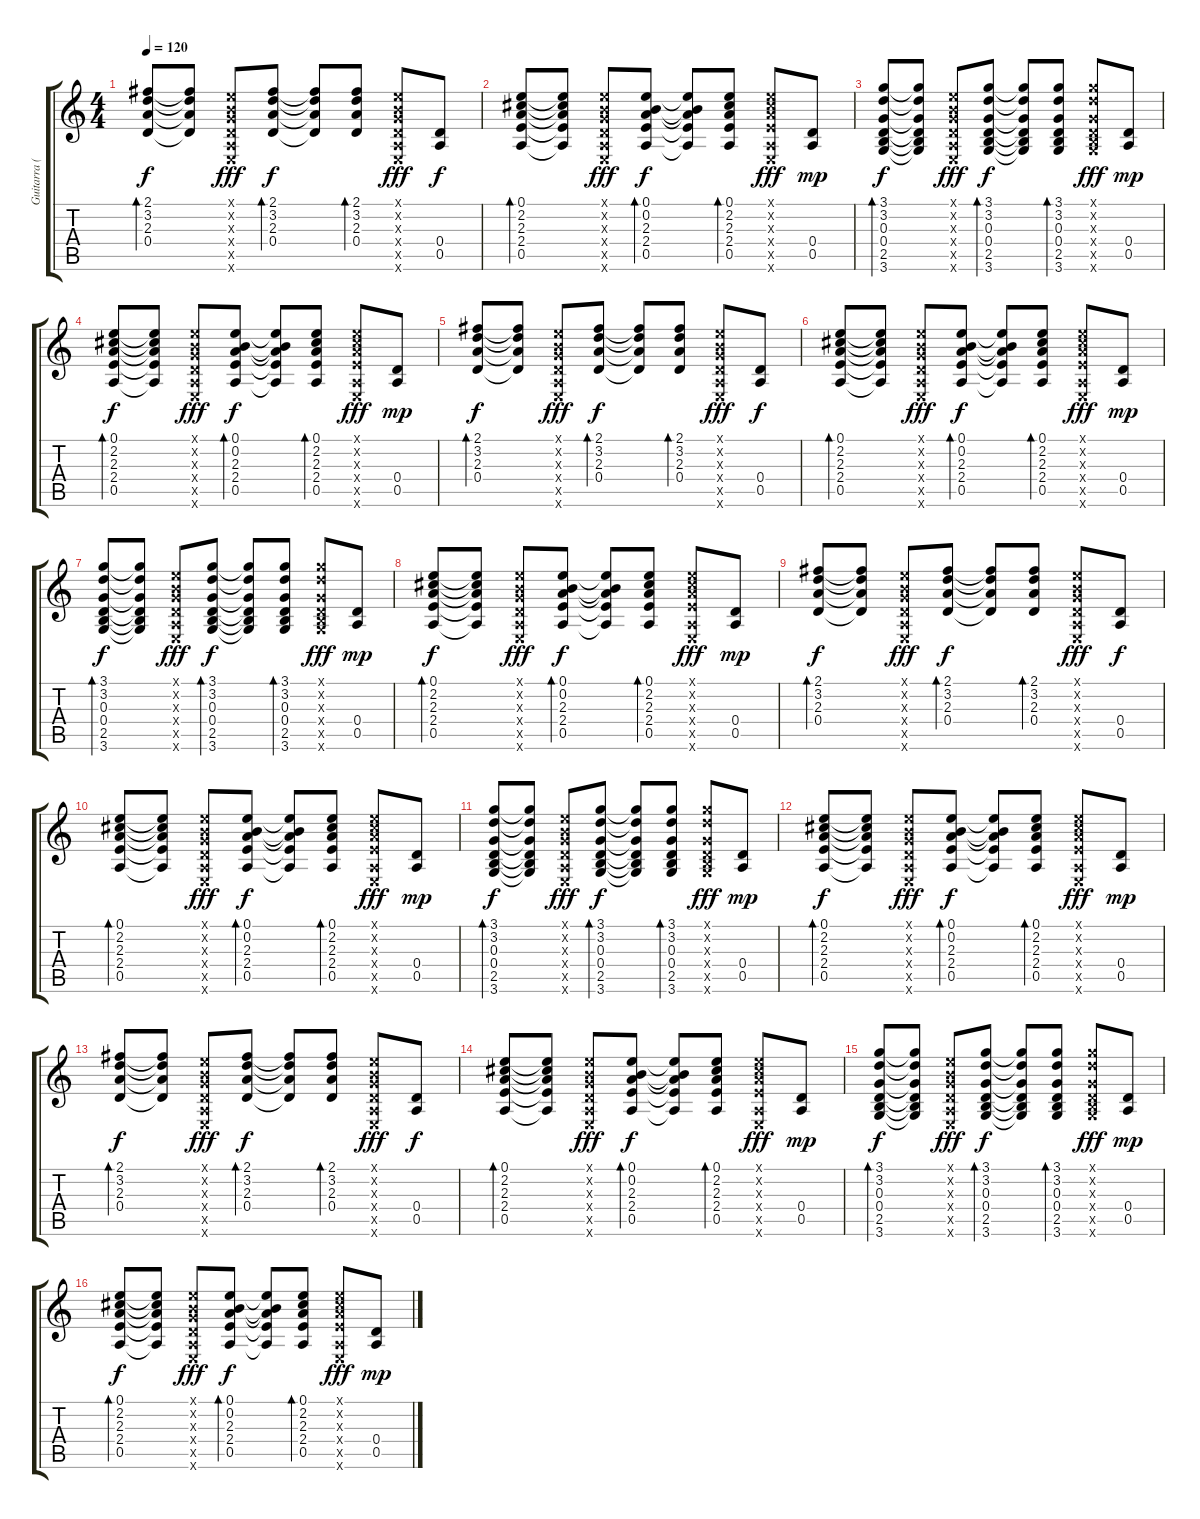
\track ("Guitarra (Studio)" "Guitarra (") {instrument overdrivenguitar}
\staff {score tabs}
\tuning (E4 B3 G3 D3 A2 E2) {hide}
\ts (4 4)
\tempo 120
\clef g2
\ks c
(2.1 3.2 2.3 0.4).8{bd 60 dy f instrument overdrivenguitar} (2.1{t} 3.2{t} 2.3{t} 0.4{t}).8 (0.1{x} 0.2{x} 0.3{x} 0.4{x} 0.5{x} 0.6{x}).8{dy fff} (2.1 3.2 2.3 0.4).8{bd 60 dy f} (2.1{t} 3.2{t} 2.3{t} 0.4{t}).8 (2.1 3.2 2.3 0.4).8{bd 60} (0.1{x} 0.2{x} 0.3{x} 0.4{x} 0.5{x} 0.6{x}).8{dy fff} (0.4 0.5).8{dy f} |
(0.1 2.2 2.3 2.4 0.5).8{bd 60} (0.1{t} 2.2{t} 2.3{t} 2.4{t} 0.5{t}).8 (0.1{x} 0.2{x} 0.3{x} 0.4{x} 0.5{x} 0.6{x}).8{dy fff} (0.1 0.2 2.3 2.4 0.5).8{bd 60 dy f} (0.1{t} 0.2{t} 2.3{t} 2.4{t} 0.5{t}).8 (0.1 2.2 2.3 2.4 0.5).8{bd 60} (0.1{x} 2.2{x} 2.3{x} 2.4{x} 0.5{x} 0.6{x}).8{dy fff} (0.4 0.5).8{dy mp} |
(3.1 3.2 0.3 0.4 2.5 3.6).8{bd 60 dy f} (3.1{t} 3.2{t} 0.3{t} 0.4{t} 2.5{t} 3.6{t}).8 (0.1{x} 0.2{x} 0.3{x} 0.4{x} 0.5{x} 0.6{x}).8{dy fff} (3.1 3.2 0.3 0.4 2.5 3.6).8{bd 60 dy f} (3.1{t} 3.2{t} 0.3{t} 0.4{t} 2.5{t} 3.6{t}).8 (3.1 3.2 0.3 0.4 2.5 3.6).8{bd 60} (3.1{x} 3.2{x} 0.3{x} 0.4{x} 2.5{x} 3.6{x}).8{dy fff} (0.4 0.5).8{dy mp} |
(0.1 2.2 2.3 2.4 0.5).8{bd 60 dy f} (0.1{t} 2.2{t} 2.3{t} 2.4{t} 0.5{t}).8 (0.1{x} 0.2{x} 0.3{x} 0.4{x} 0.5{x} 0.6{x}).8{dy fff} (0.1 0.2 2.3 2.4 0.5).8{bd 60 dy f} (0.1{t} 0.2{t} 2.3{t} 2.4{t} 0.5{t}).8 (0.1 2.2 2.3 2.4 0.5).8{bd 60} (0.1{x} 2.2{x} 2.3{x} 2.4{x} 0.5{x} 0.6{x}).8{dy fff} (0.4 0.5).8{dy mp} |
(2.1 3.2 2.3 0.4).8{bd 60 dy f} (2.1{t} 3.2{t} 2.3{t} 0.4{t}).8 (0.1{x} 0.2{x} 0.3{x} 0.4{x} 0.5{x} 0.6{x}).8{dy fff} (2.1 3.2 2.3 0.4).8{bd 60 dy f} (2.1{t} 3.2{t} 2.3{t} 0.4{t}).8 (2.1 3.2 2.3 0.4).8{bd 60} (0.1{x} 0.2{x} 0.3{x} 0.4{x} 0.5{x} 0.6{x}).8{dy fff} (0.4 0.5).8{dy f} |
(0.1 2.2 2.3 2.4 0.5).8{bd 60} (0.1{t} 2.2{t} 2.3{t} 2.4{t} 0.5{t}).8 (0.1{x} 0.2{x} 0.3{x} 0.4{x} 0.5{x} 0.6{x}).8{dy fff} (0.1 0.2 2.3 2.4 0.5).8{bd 60 dy f} (0.1{t} 0.2{t} 2.3{t} 2.4{t} 0.5{t}).8 (0.1 2.2 2.3 2.4 0.5).8{bd 60} (0.1{x} 2.2{x} 2.3{x} 2.4{x} 0.5{x} 0.6{x}).8{dy fff} (0.4 0.5).8{dy mp} |
(3.1 3.2 0.3 0.4 2.5 3.6).8{bd 60 dy f} (3.1{t} 3.2{t} 0.3{t} 0.4{t} 2.5{t} 3.6{t}).8 (0.1{x} 0.2{x} 0.3{x} 0.4{x} 0.5{x} 0.6{x}).8{dy fff} (3.1 3.2 0.3 0.4 2.5 3.6).8{bd 60 dy f} (3.1{t} 3.2{t} 0.3{t} 0.4{t} 2.5{t} 3.6{t}).8 (3.1 3.2 0.3 0.4 2.5 3.6).8{bd 60} (3.1{x} 3.2{x} 0.3{x} 0.4{x} 2.5{x} 3.6{x}).8{dy fff} (0.4 0.5).8{dy mp} |
(0.1 2.2 2.3 2.4 0.5).8{bd 60 dy f} (0.1{t} 2.2{t} 2.3{t} 2.4{t} 0.5{t}).8 (0.1{x} 0.2{x} 0.3{x} 0.4{x} 0.5{x} 0.6{x}).8{dy fff} (0.1 0.2 2.3 2.4 0.5).8{bd 60 dy f} (0.1{t} 0.2{t} 2.3{t} 2.4{t} 0.5{t}).8 (0.1 2.2 2.3 2.4 0.5).8{bd 60} (0.1{x} 2.2{x} 2.3{x} 2.4{x} 0.5{x} 0.6{x}).8{dy fff} (0.4 0.5).8{dy mp} |
(2.1 3.2 2.3 0.4).8{bd 60 dy f} (2.1{t} 3.2{t} 2.3{t} 0.4{t}).8 (0.1{x} 0.2{x} 0.3{x} 0.4{x} 0.5{x} 0.6{x}).8{dy fff} (2.1 3.2 2.3 0.4).8{bd 60 dy f} (2.1{t} 3.2{t} 2.3{t} 0.4{t}).8 (2.1 3.2 2.3 0.4).8{bd 60} (0.1{x} 0.2{x} 0.3{x} 0.4{x} 0.5{x} 0.6{x}).8{dy fff} (0.4 0.5).8{dy f} |
(0.1 2.2 2.3 2.4 0.5).8{bd 60} (0.1{t} 2.2{t} 2.3{t} 2.4{t} 0.5{t}).8 (0.1{x} 0.2{x} 0.3{x} 0.4{x} 0.5{x} 0.6{x}).8{dy fff} (0.1 0.2 2.3 2.4 0.5).8{bd 60 dy f} (0.1{t} 0.2{t} 2.3{t} 2.4{t} 0.5{t}).8 (0.1 2.2 2.3 2.4 0.5).8{bd 60} (0.1{x} 2.2{x} 2.3{x} 2.4{x} 0.5{x} 0.6{x}).8{dy fff} (0.4 0.5).8{dy mp} |
(3.1 3.2 0.3 0.4 2.5 3.6).8{bd 60 dy f} (3.1{t} 3.2{t} 0.3{t} 0.4{t} 2.5{t} 3.6{t}).8 (0.1{x} 0.2{x} 0.3{x} 0.4{x} 0.5{x} 0.6{x}).8{dy fff} (3.1 3.2 0.3 0.4 2.5 3.6).8{bd 60 dy f} (3.1{t} 3.2{t} 0.3{t} 0.4{t} 2.5{t} 3.6{t}).8 (3.1 3.2 0.3 0.4 2.5 3.6).8{bd 60} (3.1{x} 3.2{x} 0.3{x} 0.4{x} 2.5{x} 3.6{x}).8{dy fff} (0.4 0.5).8{dy mp} |
(0.1 2.2 2.3 2.4 0.5).8{bd 60 dy f} (0.1{t} 2.2{t} 2.3{t} 2.4{t} 0.5{t}).8 (0.1{x} 0.2{x} 0.3{x} 0.4{x} 0.5{x} 0.6{x}).8{dy fff} (0.1 0.2 2.3 2.4 0.5).8{bd 60 dy f} (0.1{t} 0.2{t} 2.3{t} 2.4{t} 0.5{t}).8 (0.1 2.2 2.3 2.4 0.5).8{bd 60} (0.1{x} 2.2{x} 2.3{x} 2.4{x} 0.5{x} 0.6{x}).8{dy fff} (0.4 0.5).8{dy mp} |
(2.1 3.2 2.3 0.4).8{bd 60 dy f} (2.1{t} 3.2{t} 2.3{t} 0.4{t}).8 (0.1{x} 0.2{x} 0.3{x} 0.4{x} 0.5{x} 0.6{x}).8{dy fff} (2.1 3.2 2.3 0.4).8{bd 60 dy f} (2.1{t} 3.2{t} 2.3{t} 0.4{t}).8 (2.1 3.2 2.3 0.4).8{bd 60} (0.1{x} 0.2{x} 0.3{x} 0.4{x} 0.5{x} 0.6{x}).8{dy fff} (0.4 0.5).8{dy f} |
(0.1 2.2 2.3 2.4 0.5).8{bd 60} (0.1{t} 2.2{t} 2.3{t} 2.4{t} 0.5{t}).8 (0.1{x} 0.2{x} 0.3{x} 0.4{x} 0.5{x} 0.6{x}).8{dy fff} (0.1 0.2 2.3 2.4 0.5).8{bd 60 dy f} (0.1{t} 0.2{t} 2.3{t} 2.4{t} 0.5{t}).8 (0.1 2.2 2.3 2.4 0.5).8{bd 60} (0.1{x} 2.2{x} 2.3{x} 2.4{x} 0.5{x} 0.6{x}).8{dy fff} (0.4 0.5).8{dy mp} |
(3.1 3.2 0.3 0.4 2.5 3.6).8{bd 60 dy f} (3.1{t} 3.2{t} 0.3{t} 0.4{t} 2.5{t} 3.6{t}).8 (0.1{x} 0.2{x} 0.3{x} 0.4{x} 0.5{x} 0.6{x}).8{dy fff} (3.1 3.2 0.3 0.4 2.5 3.6).8{bd 60 dy f} (3.1{t} 3.2{t} 0.3{t} 0.4{t} 2.5{t} 3.6{t}).8 (3.1 3.2 0.3 0.4 2.5 3.6).8{bd 60} (3.1{x} 3.2{x} 0.3{x} 0.4{x} 2.5{x} 3.6{x}).8{dy fff} (0.4 0.5).8{dy mp} |
(0.1 2.2 2.3 2.4 0.5).8{bd 60 dy f} (0.1{t} 2.2{t} 2.3{t} 2.4{t} 0.5{t}).8 (0.1{x} 0.2{x} 0.3{x} 0.4{x} 0.5{x} 0.6{x}).8{dy fff} (0.1 0.2 2.3 2.4 0.5).8{bd 60 dy f} (0.1{t} 0.2{t} 2.3{t} 2.4{t} 0.5{t}).8 (0.1 2.2 2.3 2.4 0.5).8{bd 60} (0.1{x} 2.2{x} 2.3{x} 2.4{x} 0.5{x} 0.6{x}).8{dy fff} (0.4 0.5).8{dy mp}
